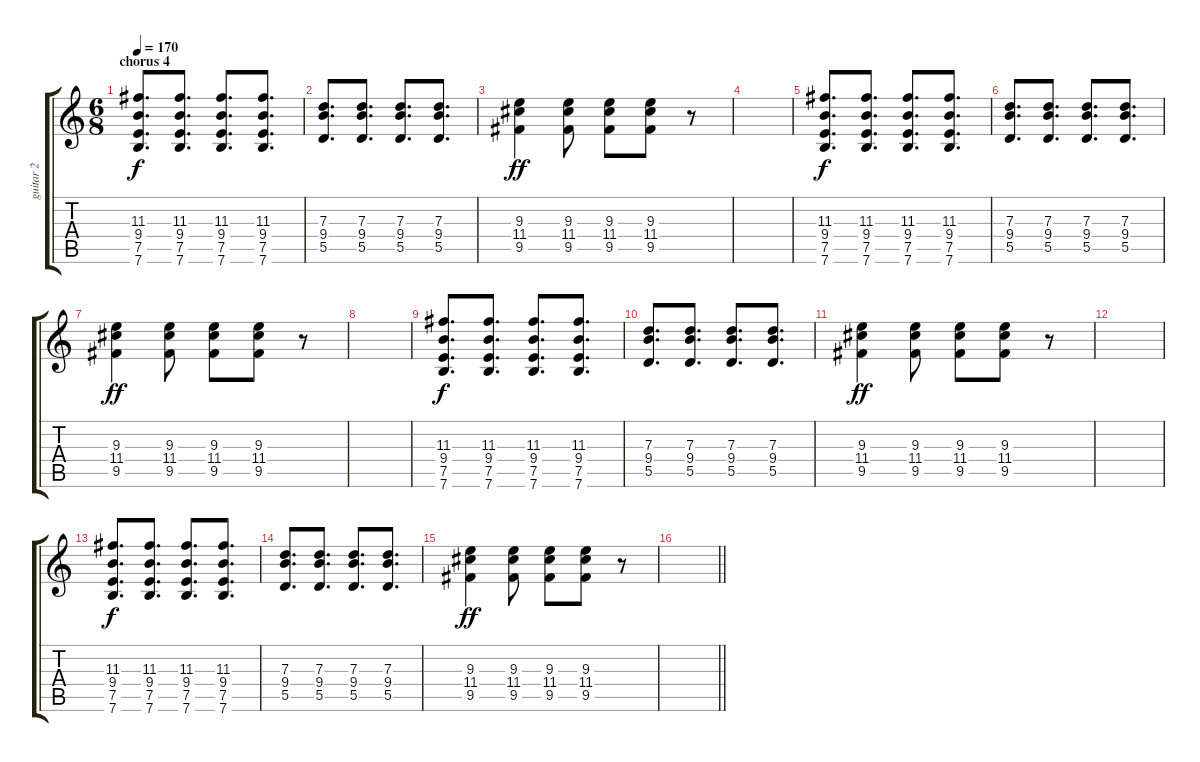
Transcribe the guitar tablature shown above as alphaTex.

\track ("guitar 2" "guitar 2") {instrument distortionguitar}
\staff {score tabs}
\tuning (E4 B3 G3 D3 A2 E2) {hide}
\ts (6 8)
\section ("" "chorus 4")
\tempo 170
\clef g2
\ks c
(11.3 9.4 7.5 7.6).8{d dy f} (11.3 9.4 7.5 7.6).8{d} (11.3 9.4 7.5 7.6).8{d} (11.3 9.4 7.5 7.6).8{d} |
(7.3 9.4 5.5).8{d} (7.3 9.4 5.5).8{d} (7.3 9.4 5.5).8{d} (7.3 9.4 5.5).8{d} |
(9.3 11.4 9.5).4{dy ff} (9.3 11.4 9.5).8 (9.3 11.4 9.5).8 (9.3 11.4 9.5).8 r.8 |
|
(11.3 9.4 7.5 7.6).8{d dy f} (11.3 9.4 7.5 7.6).8{d} (11.3 9.4 7.5 7.6).8{d} (11.3 9.4 7.5 7.6).8{d} |
(7.3 9.4 5.5).8{d} (7.3 9.4 5.5).8{d} (7.3 9.4 5.5).8{d} (7.3 9.4 5.5).8{d} |
(9.3 11.4 9.5).4{dy ff} (9.3 11.4 9.5).8 (9.3 11.4 9.5).8 (9.3 11.4 9.5).8 r.8 |
|
(11.3 9.4 7.5 7.6).8{d dy f} (11.3 9.4 7.5 7.6).8{d} (11.3 9.4 7.5 7.6).8{d} (11.3 9.4 7.5 7.6).8{d} |
(7.3 9.4 5.5).8{d} (7.3 9.4 5.5).8{d} (7.3 9.4 5.5).8{d} (7.3 9.4 5.5).8{d} |
(9.3 11.4 9.5).4{dy ff} (9.3 11.4 9.5).8 (9.3 11.4 9.5).8 (9.3 11.4 9.5).8 r.8 |
|
(11.3 9.4 7.5 7.6).8{d dy f} (11.3 9.4 7.5 7.6).8{d} (11.3 9.4 7.5 7.6).8{d} (11.3 9.4 7.5 7.6).8{d} |
(7.3 9.4 5.5).8{d} (7.3 9.4 5.5).8{d} (7.3 9.4 5.5).8{d} (7.3 9.4 5.5).8{d} |
(9.3 11.4 9.5).4{dy ff} (9.3 11.4 9.5).8 (9.3 11.4 9.5).8 (9.3 11.4 9.5).8 r.8 |
\barLineRight lightlight
